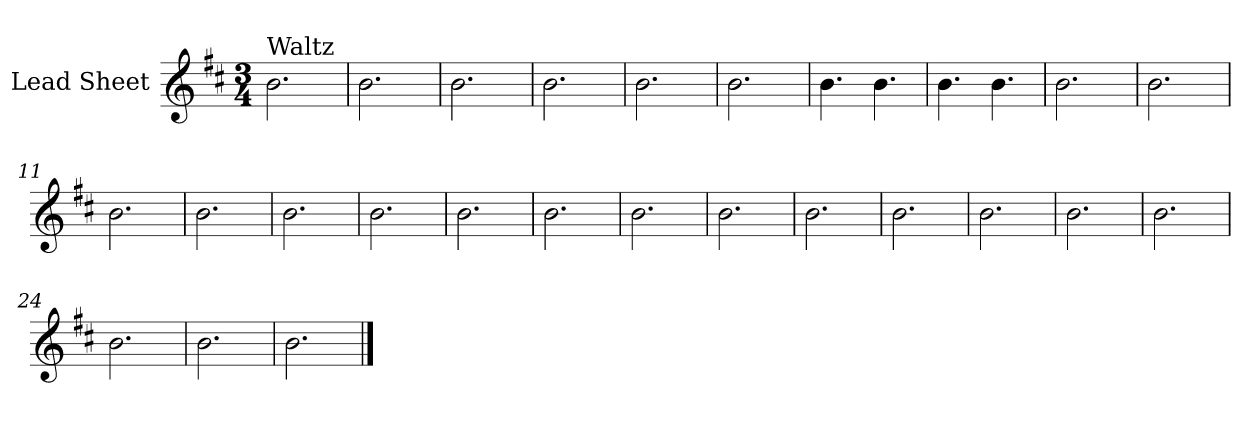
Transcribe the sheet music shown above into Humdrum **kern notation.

**kern
*part1
*staff1
*I"Lead Sheet
*clefG2
*k[f#c#]
*D:
*M3/4
=1
!LO:TX:a:t=Waltz
2.b\
=2
2.b\
=3
2.b\
=4
2.b\
!!LO:LB:g=z
=5
2.b\
=6
2.b\
=7
4.b\
4.b\
=8
4.b\
4.b\
!!LO:LB:g=z
=9
2.b\
=10
2.b\
=11
2.b\
=12
2.b\
!!LO:LB:g=z
=13
2.b\
=14
2.b\
=15
2.b\
=16
2.b\
!!LO:LB:g=z
=17
2.b\
=18
2.b\
=19
2.b\
=20
2.b\
!!LO:LB:g=z
=21
2.b\
=22
2.b\
=23
2.b\
=24
2.b\
!!LO:LB:g=z
=25
2.b\
=26
2.b\
==
*-
